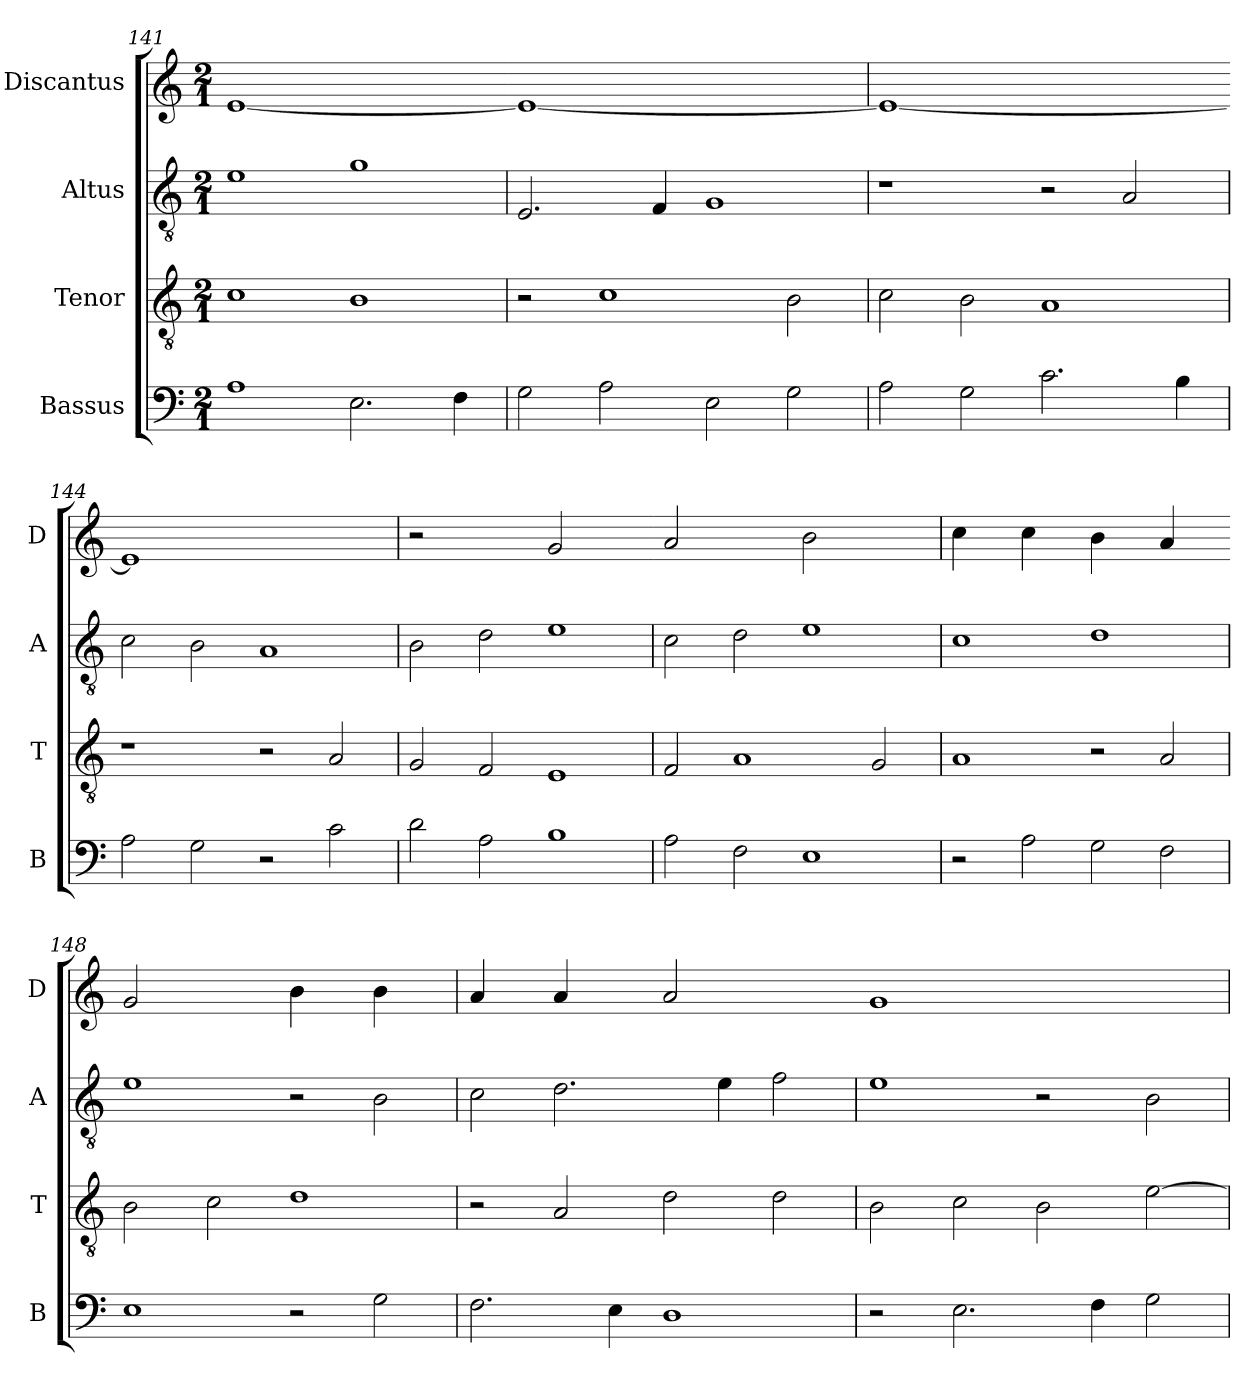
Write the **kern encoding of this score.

**kern	**kern	**kern	**kern
*part4	*part3	*part2	*part1
*staff4	*staff3	*staff2	*staff1
*I"Bassus	*I"Tenor	*I"Altus	*I"Discantus
*I'B	*I'T	*I'A	*I'D
*clefF4	*clefGv2	*clefGv2	*clefG2
*k[]	*k[]	*k[]	*k[]
*M2/1	*M2/1	*M2/1	*M2/1
=141	=141	=141	=141
!	!	!	!LO:N:vis=1
1A	1c	1e	[0e
2.E\	1B	1g	.
4F\	.	.	.
=142	=142	=142	=142-
!	!	!	!LO:N:vis=1
2G\	2r	2.E/	0e_
2A\	1c	.	.
.	.	4F/	.
2E\	.	1G	.
2G\	2B\	.	.
=143	=143	=143	=143
!	!	!	!LO:N:vis=1
2A\	2c\	1r	0e_
2G\	2B\	.	.
2.c\	1A	2r	.
.	.	2A/	.
4B\	.	.	.
=144	=144	=144	=144-
!	!	!	!LO:N:vis=1
2A\	1r	2c\	0e]
2G\	.	2B\	.
2r	2r	1A	.
2c\	2A/	.	.
=145	=145	=145	=145
!	!	!	!LO:N:vis=2
2d\	2G/	2B\	1r
2A\	2F/	2d\	.
!	!	!	!LO:N:vis=2
1B	1E	1e	1g
=146	=146	=146	=146-
!	!	!	!LO:N:vis=2
2A\	2F/	2c\	1a
2F\	1A	2d\	.
!	!	!	!LO:N:vis=2
1E	.	1e	1b
.	2G/	.	.
=147	=147	=147	=147
!	!	!	!LO:N:vis=4
2r	1A	1c	2cc\
!	!	!	!LO:N:vis=4
2A\	.	.	2cc\
!	!	!	!LO:N:vis=4
2G\	2r	1d	2b\
!	!	!	!LO:N:vis=4
2F\	2A/	.	2a/
=148	=148	=148	=148-
!	!	!	!LO:N:vis=2
1E	2B\	1e	1g
.	2c\	.	.
!	!	!	!LO:N:vis=4
2r	1d	2r	2b\
!	!	!	!LO:N:vis=4
2G\	.	2B\	2b\
=149	=149	=149	=149
!	!	!	!LO:N:vis=4
2.F\	2r	2c\	2a/
!	!	!	!LO:N:vis=4
.	2A/	2.d\	2a/
4E\	.	.	.
!	!	!	!LO:N:vis=2
1D	2d\	.	1a
.	.	4e\	.
.	2d\	2f\	.
=150	=150	=150	=150-
!	!	!	!LO:N:vis=1
2r	2B\	1e	0g
2.E\	2c\	.	.
.	2B\	2r	.
4F\	.	.	.
2G\	[2e\	2B\	.
=	=	=	=
*-	*-	*-	*-
